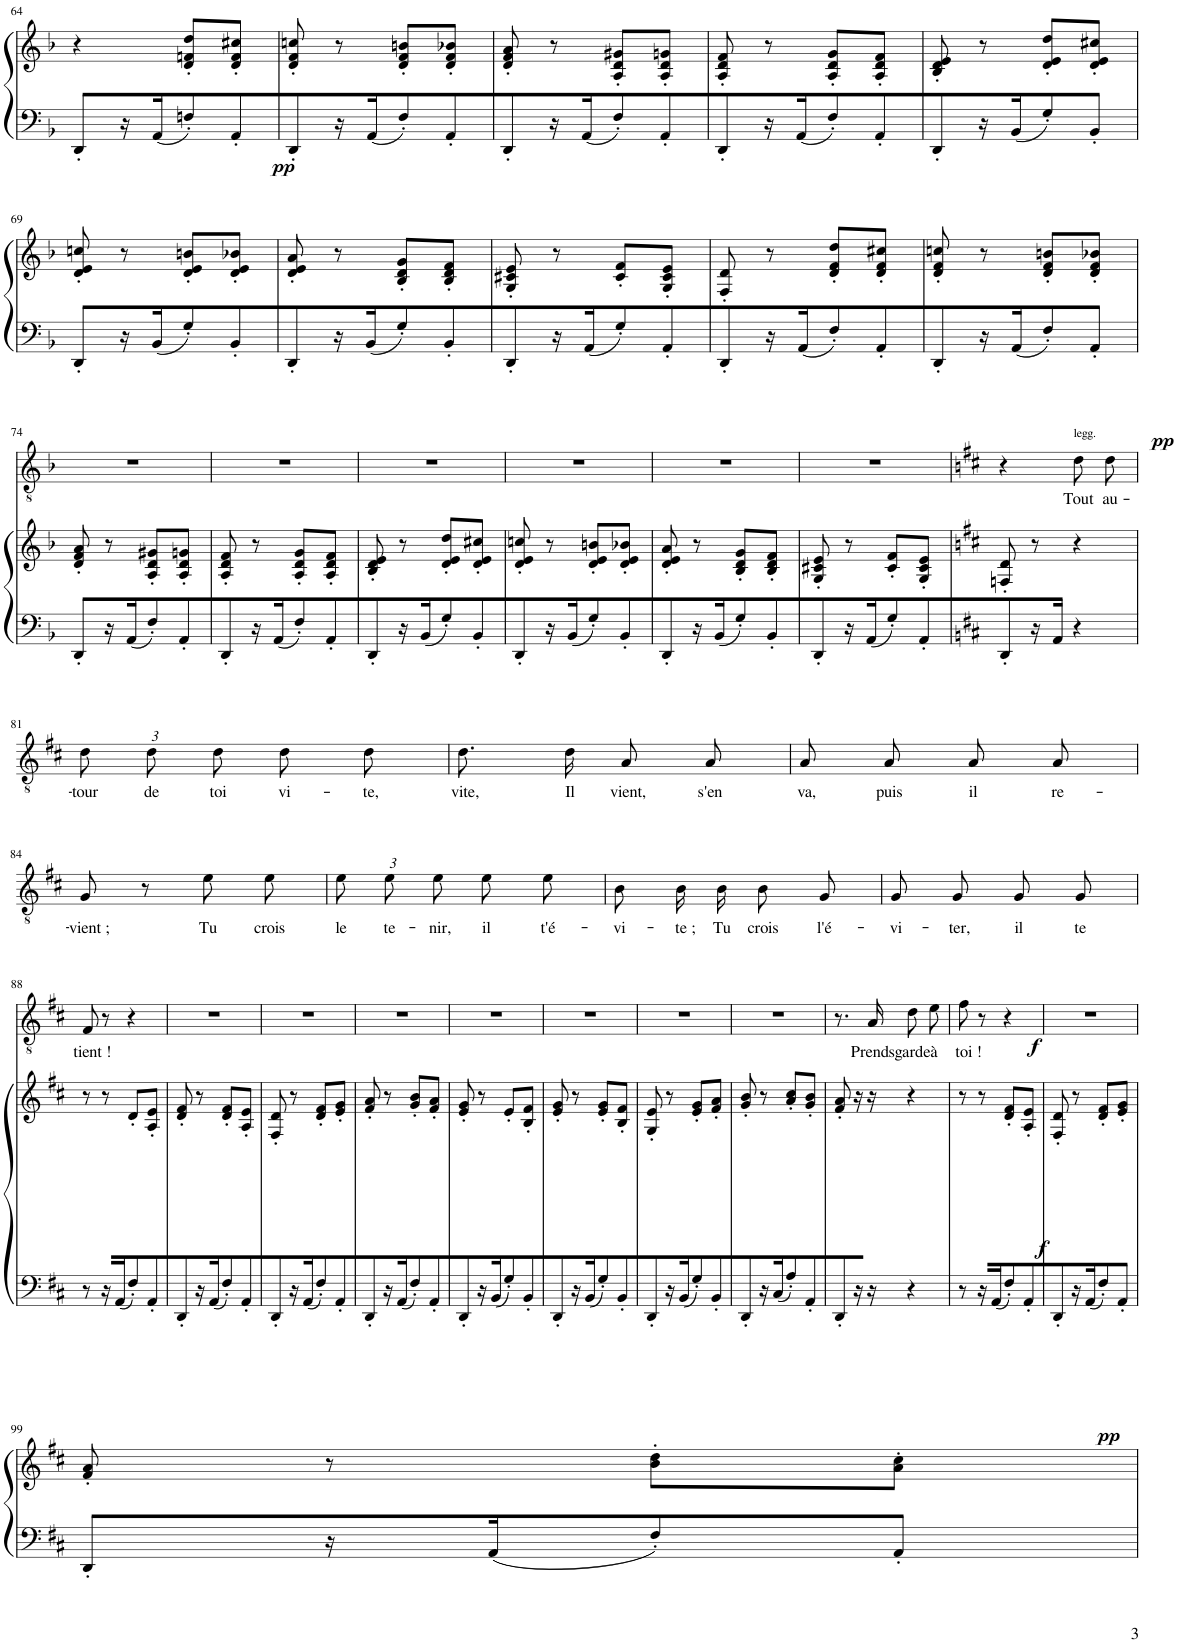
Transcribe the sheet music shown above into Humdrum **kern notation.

**kern	**kern	**dynam	**kern	**text	**dynam
*part2	*part2	*part2	*part1	*part1	*part1
*staff3	*staff2	*staff2/3	*staff1	*staff1	*staff1
*I"Piano	*	*	*I"TENORS Jeunes gens	*	*
*I'Pno	*	*	*	*	*
!!LO:PB:g=z
*clefF4	*clefG2	*	*clefGv2	*	*
*k[b-]	*k[b-]	*	*k[b-]	*	*
*M2/4	*M2/4	*	*M2/4	*	*
=64	=64	=64	=64	=64	=64
8DD'/L	4r	.	2r	.	.
16r	.	.	.	.	.
!	!	!LO:DY:b=2	!	!	!
16AA/J	.	pp	.	.	.
8Fn'/	8d/' 8fn/' 8dd/'L	.	.	.	.
8AA'/	8d/' 8f/' 8cc#X/'J	.	.	.	.
=65	=65	=65	=65	=65	=65
8DD'/	8d/' 8f/' 8ccn/'	.	2r	.	.
16r	8r	.	.	.	.
16AA/J	.	.	.	.	.
8F'/	8d/' 8f/' 8bn/'L	.	.	.	.
8AA'/	8d/' 8f/' 8b-X/'J	.	.	.	.
=66	=66	=66	=66	=66	=66
8DD'/	8d/' 8f/' 8a/'	.	2r	.	.
16r	8r	.	.	.	.
16AA/J	.	.	.	.	.
8F'/	8A/' 8d/' 8g#X/'L	.	.	.	.
8AA'/	8A/' 8d/' 8gn/'J	.	.	.	.
=67	=67	=67	=67	=67	=67
8DD'/	8A/' 8d/' 8f/'	.	2r	.	.
16r	8r	.	.	.	.
16AA/J	.	.	.	.	.
8F'/	8A/' 8d/' 8g/'L	.	.	.	.
8AA'/	8A/' 8d/' 8f/'J	.	.	.	.
=68	=68	=68	=68	=68	=68
8DD'/	8B-/' 8d/' 8e/'	.	2r	.	.
16r	8r	.	.	.	.
16BB-/J	.	.	.	.	.
8G'/	8d/' 8e/' 8dd/'L	.	.	.	.
8BB-'/J	8d/' 8e/' 8cc#X/'J	.	.	.	.
!!LO:LB:g=z
=69	=69	=69	=69	=69	=69
8DD'/L	8d/' 8e/' 8ccn/'	.	2r	.	.
16r	8r	.	.	.	.
16BB-/J	.	.	.	.	.
8G'/	8d/' 8e/' 8bn/'L	.	.	.	.
8BB-'/	8d/' 8e/' 8b-X/'J	.	.	.	.
=70	=70	=70	=70	=70	=70
8DD'/	8d/' 8e/' 8a/'	.	2r	.	.
16r	8r	.	.	.	.
16BB-/J	.	.	.	.	.
8G'/	8B-/' 8d/' 8g/'L	.	.	.	.
8BB-'/	8B-/' 8d/' 8f/'J	.	.	.	.
=71	=71	=71	=71	=71	=71
8DD'/	8G/' 8c#X/' 8e/'	.	2r	.	.
16r	8r	.	.	.	.
16AA/J	.	.	.	.	.
8G'/	8c#/' 8f/'L	.	.	.	.
8AA'/	8G/' 8c#/' 8e/'J	.	.	.	.
=72	=72	=72	=72	=72	=72
8DD'/	8F/' 8d/'	.	2r	.	.
16r	8r	.	.	.	.
16AA/J	.	.	.	.	.
8F'/	8d/' 8f/' 8dd/'L	.	.	.	.
8AA'/	8d/' 8f/' 8cc#X/'J	.	.	.	.
=73	=73	=73	=73	=73	=73
8DD'/	8d/' 8f/' 8ccn/'	.	2r	.	.
16r	8r	.	.	.	.
16AA/J	.	.	.	.	.
8F'/	8d/' 8f/' 8bn/'L	.	.	.	.
8AA'/J	8d/' 8f/' 8b-X/'J	.	.	.	.
!!LO:LB:g=z
=74	=74	=74	=74	=74	=74
8DD'/L	8d/' 8f/' 8a/'	.	2r	.	.
16r	8r	.	.	.	.
16AA/J	.	.	.	.	.
8F'/	8A/' 8d/' 8g#X/'L	.	.	.	.
8AA'/	8A/' 8d/' 8gn/'J	.	.	.	.
=75	=75	=75	=75	=75	=75
8DD'/	8A/' 8d/' 8f/'	.	2r	.	.
16r	8r	.	.	.	.
16AA/J	.	.	.	.	.
8F'/	8A/' 8d/' 8g/'L	.	.	.	.
8AA'/	8A/' 8d/' 8f/'J	.	.	.	.
=76	=76	=76	=76	=76	=76
8DD'/	8B-/' 8d/' 8e/'	.	2r	.	.
16r	8r	.	.	.	.
16BB-/J	.	.	.	.	.
8G'/	8d/' 8e/' 8dd/'L	.	.	.	.
8BB-'/	8d/' 8e/' 8cc#X/'J	.	.	.	.
=77	=77	=77	=77	=77	=77
8DD'/	8d/' 8e/' 8ccn/'	.	2r	.	.
16r	8r	.	.	.	.
16BB-/J	.	.	.	.	.
8G'/	8d/' 8e/' 8bn/'L	.	.	.	.
8BB-'/	8d/' 8e/' 8b-X/'J	.	.	.	.
=78	=78	=78	=78	=78	=78
8DD'/	8d/' 8e/' 8a/'	.	2r	.	.
16r	8r	.	.	.	.
16BB-/J	.	.	.	.	.
8G'/	8B-/' 8d/' 8g/'L	.	.	.	.
8BB-'/	8B-/' 8d/' 8f/'J	.	.	.	.
=79	=79	=79	=79	=79	=79
8DD'/	8G/' 8c#X/' 8e/'	.	2r	.	.
16r	8r	.	.	.	.
16AA/J	.	.	.	.	.
8G'/	8c#/' 8f/'L	.	.	.	.
8AA'/	8G/' 8c#/' 8e/'J	.	.	.	.
=80	=80	=80	=80	=80	=80
*k[f#c#]	*k[f#c#]	*	*k[f#c#]	*	*
8DD'/	8Fn/' 8d/'	.	4r	.	.
16r	8r	.	.	.	.
16AA/JJ	.	.	.	.	.
!	!	!	!LO:TX:a:t=legg.	!	!
!	!	!	!	!LO:LY:b	!LO:DY:b
4r	4r	.	8d\L	Tout	pp
!	!	!	!	!LO:LY:b	!
.	.	.	8d\J	au-	.
!!LO:LB:g=z
=81	=81	=81	=81	=81	=81
*	*	*	*Xbrackettup	*	*
!	!	!	!	!LO:LY:b	!
2r	2r	.	12d\L	-tour	.
!	!	!	!	!LO:LY:b	!
.	.	.	12d\	de	.
!	!	!	!	!LO:LY:b	!
.	.	.	12d\J	toi	.
!	!	!	!	!LO:LY:b	!
.	.	.	8d\L	vi-	.
!	!	!	!	!LO:LY:b	!
.	.	.	8d\J	-te,	.
=82	=82	=82	=82	=82	=82
!	!	!	!	!LO:LY:b	!
2r	2r	.	8.d\L	vite,	.
!	!	!	!	!LO:LY:b	!
.	.	.	16d\Jk	Il	.
!	!	!	!	!LO:LY:b	!
.	.	.	8A/L	vient,	.
!	!	!	!	!LO:LY:b	!
.	.	.	8A/J	s'en	.
=83	=83	=83	=83	=83	=83
!	!	!	!	!LO:LY:b	!
2r	2r	.	8A/L	va,	.
!	!	!	!	!LO:LY:b	!
.	.	.	8A/J	puis	.
!	!	!	!	!LO:LY:b	!
.	.	.	8A/L	il	.
!	!	!	!	!LO:LY:b	!
.	.	.	8A/J	re-	.
!!LO:LB:g=z
=84	=84	=84	=84	=84	=84
!	!	!	!	!LO:LY:b	!
2r	2r	.	8G/	-vient ;	.
.	.	.	8r	.	.
!	!	!	!	!LO:LY:b	!
.	.	.	8e\L	Tu	.
!	!	!	!	!LO:LY:b	!
.	.	.	8e\J	crois	.
=85	=85	=85	=85	=85	=85
!	!	!	!	!LO:LY:b	!
2r	2r	.	12e\L	le	.
!	!	!	!	!LO:LY:b	!
.	.	.	12e\	te-	.
!	!	!	!	!LO:LY:b	!
.	.	.	12e\J	-nir,	.
!	!	!	!	!LO:LY:b	!
.	.	.	8e\L	il	.
!	!	!	!	!LO:LY:b	!
.	.	.	8e\J	t'é-	.
=86	=86	=86	=86	=86	=86
!	!	!	!	!LO:LY:b	!
2r	2r	.	8B\L	-vi-	.
!	!	!	!	!LO:LY:b	!
.	.	.	16B\L	-te ;	.
!	!	!	!	!LO:LY:b	!
.	.	.	16B\JJ	Tu	.
!	!	!	!	!LO:LY:b	!
.	.	.	8B/L	crois	.
!	!	!	!	!LO:LY:b	!
.	.	.	8G/J	l'é-	.
=87	=87	=87	=87	=87	=87
!	!	!	!	!LO:LY:b	!
2r	2r	.	8G/L	-vi-	.
!	!	!	!	!LO:LY:b	!
.	.	.	8G/J	-ter,	.
!	!	!	!	!LO:LY:b	!
.	.	.	8G/L	il	.
!	!	!	!	!LO:LY:b	!
.	.	.	8G/J	te	.
!!LO:LB:g=z
=88	=88	=88	=88	=88	=88
!	!	!	!	!LO:LY:b	!
8r	8r	.	8F#/	tient !	.
16r	8r	.	8r	.	.
16AA/J	.	.	.	.	.
8F#'/	8d'/L	.	4r	.	.
8AA'/	8A/' 8e/'J	.	.	.	.
=89	=89	=89	=89	=89	=89
8DD'/	8d/' 8f#/'	.	2r	.	.
16r	8r	.	.	.	.
16AA/J	.	.	.	.	.
8F#'/	8d/' 8f#/'L	.	.	.	.
8AA'/	8A/' 8e/'J	.	.	.	.
=90	=90	=90	=90	=90	=90
8DD'/	8F#/' 8d/'	.	2r	.	.
16r	8r	.	.	.	.
16AA/J	.	.	.	.	.
8F#'/	8d/' 8f#/'L	.	.	.	.
8AA'/	8e/' 8g/'J	.	.	.	.
=91	=91	=91	=91	=91	=91
8DD'/	8f#/' 8a/'	.	2r	.	.
16r	8r	.	.	.	.
16AA/J	.	.	.	.	.
8F#'/	8g/' 8b/'L	.	.	.	.
8AA'/	8f#/' 8a/'J	.	.	.	.
=92	=92	=92	=92	=92	=92
8DD'/	8e/' 8g/'	.	2r	.	.
16r	8r	.	.	.	.
16BB/J	.	.	.	.	.
8G'/	8e'/L	.	.	.	.
8BB'/	8B/' 8f#/'J	.	.	.	.
=93	=93	=93	=93	=93	=93
8DD'/	8e/' 8g/'	.	2r	.	.
16r	8r	.	.	.	.
16BB/J	.	.	.	.	.
8G'/	8e/' 8g/'L	.	.	.	.
8BB'/	8B/' 8f#/'J	.	.	.	.
=94	=94	=94	=94	=94	=94
8DD'/	8G/' 8e/'	.	2r	.	.
16r	8r	.	.	.	.
16BB/J	.	.	.	.	.
8G'/	8e/' 8g/'L	.	.	.	.
8BB'/	8f#/' 8a/'J	.	.	.	.
=95	=95	=95	=95	=95	=95
8DD'/	8g/' 8b/'	.	2r	.	.
16r	8r	.	.	.	.
16C#/J	.	.	.	.	.
8A'/	8a/' 8cc#/'L	.	.	.	.
8AA'/	8g/' 8b/'J	.	.	.	.
=96	=96	=96	=96	=96	=96
8DD'/	8f#/' 8a/'	.	8.r	.	.
16r	16r	.	.	.	.
!	!	!LO:DY:b	!	!LO:LY:b	!LO:DY:b
16r	16r	f	16A/	Prends	f
!	!	!	!	!LO:LY:b	!
4r	4r	.	8d\L	garde	.
!	!	!	!	!LO:LY:b	!
.	.	.	8e\J	à	.
=97	=97	=97	=97	=97	=97
!	!	!	!	!LO:LY:b	!
8r	8r	.	8f#\	toi !	.
16r	8r	.	8r	.	.
!	!	!LO:DY:b=2	!	!	!
16AA/J	.	pp	.	.	.
8F#'/	8d/' 8f#/'L	.	4r	.	.
8AA'/	8A/' 8e/'J	.	.	.	.
=98	=98	=98	=98	=98	=98
8DD'/	8F#/' 8d/'	.	2r	.	.
16r	8r	.	.	.	.
16AA/J	.	.	.	.	.
8F#'/	8d/' 8f#/'L	.	.	.	.
8AA'/J	8e/' 8g/'J	.	.	.	.
!!LO:LB:g=z
=99	=99	=99	=99	=99	=99
8DD'/L	8f#/' 8a/'	.	2r	.	.
16r	8r	.	.	.	.
16AA/J	.	.	.	.	.
8F#'/	8b\' 8dd\'L	.	.	.	.
8AA'/J	8a\' 8cc#\'J	.	.	.	.
=	=	=	=	=	=
*-	*-	*-	*-	*-	*-
